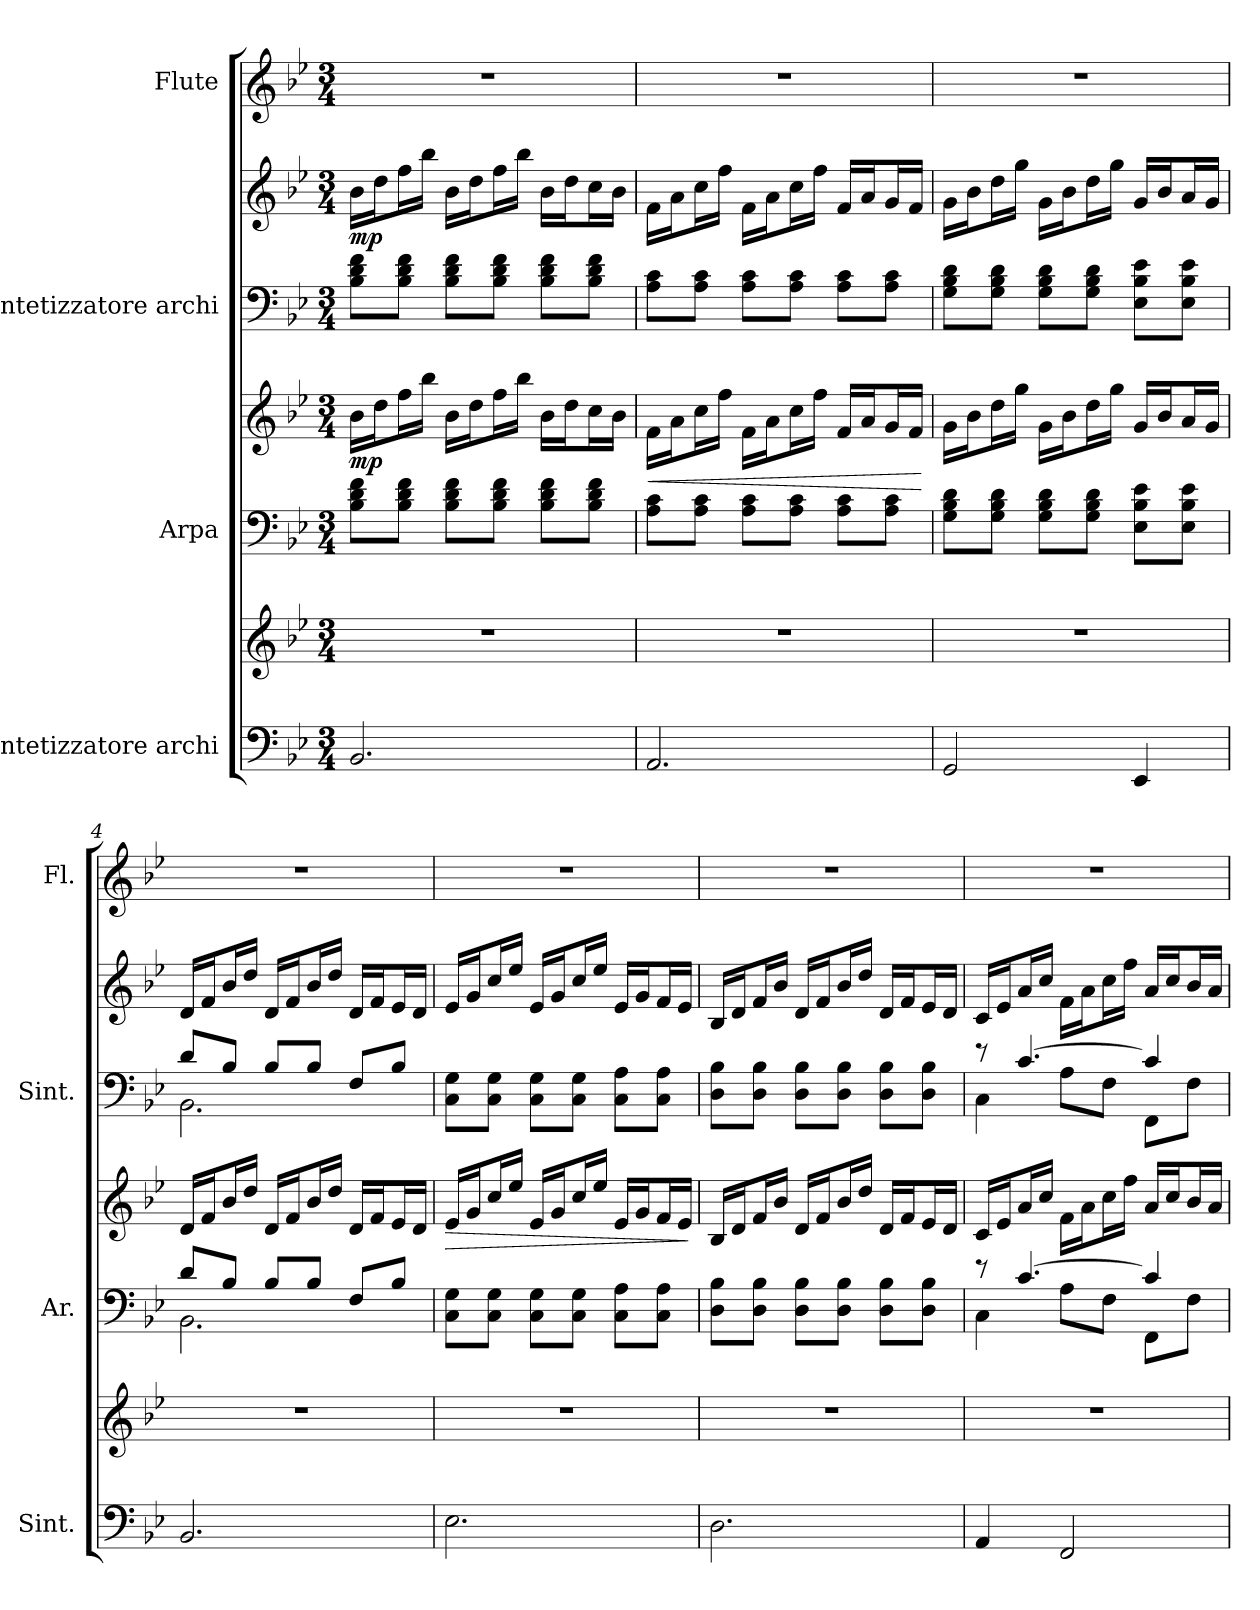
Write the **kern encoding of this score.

**kern	**kern	**kern	**kern	**dynam	**kern	**kern	**dynam	**kern
*part4	*part4	*part3	*part3	*part3	*part2	*part2	*part2	*part1
*staff7	*staff6	*staff5	*staff4	*staff4/5	*staff3	*staff2	*staff2/3	*staff1
*I"Sintetizzatore archi	*	*I"Arpa	*	*	*I"Sintetizzatore archi	*	*	*I"Flute
*I'Sint.	*	*I'Ar.	*	*	*I'Sint.	*	*	*I'Fl.
*clefF4	*clefG2	*clefF4	*clefG2	*	*clefF4	*clefG2	*	*clefG2
*k[b-e-]	*k[b-e-]	*k[b-e-]	*k[b-e-]	*	*k[b-e-]	*k[b-e-]	*	*k[b-e-]
*M3/4	*M3/4	*M3/4	*M3/4	*	*M3/4	*M3/4	*	*M3/4
*MM42	*MM42	*MM42	*MM42	*	*MM42	*MM42	*	*MM42
=1	=1	=1	=1	=1	=1	=1	=1	=1
!	!	!	!	!LO:DY:a=2	!	!	!LO:DY:a=2	!
2.BB-/	2.r	8B-\ 8d\ 8f\L	16b-\LL	mp	8B-\ 8d\ 8f\L	16b-\LL	mp	2.r
.	.	.	16dd\J	.	.	16dd\J	.	.
.	.	8B-\ 8d\ 8f\J	16ff\L	.	8B-\ 8d\ 8f\J	16ff\L	.	.
.	.	.	16bb-\JJ	.	.	16bb-\JJ	.	.
.	.	8B-\ 8d\ 8f\L	16b-\LL	.	8B-\ 8d\ 8f\L	16b-\LL	.	.
.	.	.	16dd\J	.	.	16dd\J	.	.
.	.	8B-\ 8d\ 8f\J	16ff\L	.	8B-\ 8d\ 8f\J	16ff\L	.	.
.	.	.	16bb-\JJ	.	.	16bb-\JJ	.	.
.	.	8B-\ 8d\ 8f\L	16b-\LL	.	8B-\ 8d\ 8f\L	16b-\LL	.	.
.	.	.	16dd\J	.	.	16dd\J	.	.
.	.	8B-\ 8d\ 8f\J	16cc\L	.	8B-\ 8d\ 8f\J	16cc\L	.	.
.	.	.	16b-\JJ	.	.	16b-\JJ	.	.
=2	=2	=2	=2	=2	=2	=2	=2	=2
!	!	!	!	!LO:HP:b	!	!	!	!
2.AA/	2.r	8A\ 8c\L	16f\LL	<	8A\ 8c\L	16f\LL	.	2.r
.	.	.	16a\J	.	.	16a\J	.	.
.	.	8A\ 8c\J	16cc\L	.	8A\ 8c\J	16cc\L	.	.
.	.	.	16ff\JJ	.	.	16ff\JJ	.	.
.	.	8A\ 8c\L	16f\LL	.	8A\ 8c\L	16f\LL	.	.
.	.	.	16a\J	.	.	16a\J	.	.
.	.	8A\ 8c\J	16cc\L	.	8A\ 8c\J	16cc\L	.	.
.	.	.	16ff\JJ	.	.	16ff\JJ	.	.
.	.	8A\ 8c\L	16f/LL	.	8A\ 8c\L	16f/LL	.	.
.	.	.	16a/J	.	.	16a/J	.	.
.	.	8A\ 8c\J	16g/L	.	8A\ 8c\J	16g/L	.	.
.	.	.	16f/JJ	.	.	16f/JJ	.	.
.	.	.	.	[	.	.	.	.
=3	=3	=3	=3	=3	=3	=3	=3	=3
2GG/	2.r	8G\ 8B-\ 8d\L	16g\LL	.	8G\ 8B-\ 8d\L	16g\LL	.	2.r
.	.	.	16b-\J	.	.	16b-\J	.	.
.	.	8G\ 8B-\ 8d\J	16dd\L	.	8G\ 8B-\ 8d\J	16dd\L	.	.
.	.	.	16gg\JJ	.	.	16gg\JJ	.	.
.	.	8G\ 8B-\ 8d\L	16g\LL	.	8G\ 8B-\ 8d\L	16g\LL	.	.
.	.	.	16b-\J	.	.	16b-\J	.	.
.	.	8G\ 8B-\ 8d\J	16dd\L	.	8G\ 8B-\ 8d\J	16dd\L	.	.
.	.	.	16gg\JJ	.	.	16gg\JJ	.	.
4EE-/	.	8E-\ 8B-\ 8e-\L	16g/LL	.	8E-\ 8B-\ 8e-\L	16g/LL	.	.
.	.	.	16b-/J	.	.	16b-/J	.	.
.	.	8E-\ 8B-\ 8e-\J	16a/L	.	8E-\ 8B-\ 8e-\J	16a/L	.	.
.	.	.	16g/JJ	.	.	16g/JJ	.	.
=4	=4	=4	=4	=4	=4	=4	=4	=4
*	*	*^	*	*	*^	*	*	*
2.BB-/	2.r	8d/L	2.BB-\	16d/LL	.	8d/L	2.BB-\	16d/LL	.	2.r
.	.	.	.	16f/J	.	.	.	16f/J	.	.
.	.	8B-/J	.	16b-/L	.	8B-/J	.	16b-/L	.	.
.	.	.	.	16dd/JJ	.	.	.	16dd/JJ	.	.
.	.	8B-/L	.	16d/LL	.	8B-/L	.	16d/LL	.	.
.	.	.	.	16f/J	.	.	.	16f/J	.	.
.	.	8B-/J	.	16b-/L	.	8B-/J	.	16b-/L	.	.
.	.	.	.	16dd/JJ	.	.	.	16dd/JJ	.	.
.	.	8F/L	.	16d/LL	.	8F/L	.	16d/LL	.	.
.	.	.	.	16f/J	.	.	.	16f/J	.	.
.	.	8B-/J	.	16e-/L	.	8B-/J	.	16e-/L	.	.
.	.	.	.	16d/JJ	.	.	.	16d/JJ	.	.
*	*	*v	*v	*	*	*v	*v	*	*	*
=5	=5	=5	=5	=5	=5	=5	=5	=5
!	!	!	!	!LO:HP:b	!	!	!	!
2.E-\	2.r	8C\ 8G\L	16e-/LL	>	8C\ 8G\L	16e-/LL	.	2.r
.	.	.	16g/J	.	.	16g/J	.	.
.	.	8C\ 8G\J	16cc/L	.	8C\ 8G\J	16cc/L	.	.
.	.	.	16ee-/JJ	.	.	16ee-/JJ	.	.
.	.	8C\ 8G\L	16e-/LL	.	8C\ 8G\L	16e-/LL	.	.
.	.	.	16g/J	.	.	16g/J	.	.
.	.	8C\ 8G\J	16cc/L	.	8C\ 8G\J	16cc/L	.	.
.	.	.	16ee-/JJ	.	.	16ee-/JJ	.	.
.	.	8C\ 8A\L	16e-/LL	.	8C\ 8A\L	16e-/LL	.	.
.	.	.	16g/J	.	.	16g/J	.	.
.	.	8C\ 8A\J	16f/L	.	8C\ 8A\J	16f/L	.	.
.	.	.	16e-/JJ	.	.	16e-/JJ	.	.
.	.	.	.	]	.	.	.	.
=6	=6	=6	=6	=6	=6	=6	=6	=6
2.D\	2.r	8D\ 8B-\L	16B-/LL	.	8D\ 8B-\L	16B-/LL	.	2.r
.	.	.	16d/J	.	.	16d/J	.	.
.	.	8D\ 8B-\J	16f/L	.	8D\ 8B-\J	16f/L	.	.
.	.	.	16b-/JJ	.	.	16b-/JJ	.	.
.	.	8D\ 8B-\L	16d/LL	.	8D\ 8B-\L	16d/LL	.	.
.	.	.	16f/J	.	.	16f/J	.	.
.	.	8D\ 8B-\J	16b-/L	.	8D\ 8B-\J	16b-/L	.	.
.	.	.	16dd/JJ	.	.	16dd/JJ	.	.
.	.	8D\ 8B-\L	16d/LL	.	8D\ 8B-\L	16d/LL	.	.
.	.	.	16f/J	.	.	16f/J	.	.
.	.	8D\ 8B-\J	16e-/L	.	8D\ 8B-\J	16e-/L	.	.
.	.	.	16d/JJ	.	.	16d/JJ	.	.
=7	=7	=7	=7	=7	=7	=7	=7	=7
*	*	*^	*	*	*^	*	*	*
4AA/	2.r	8r	4C\	16c/LL	.	8r	4C\	16c/LL	.	2.r
.	.	.	.	16e-/J	.	.	.	16e-/J	.	.
.	.	[4.c/	.	16a/L	.	[4.c/	.	16a/L	.	.
.	.	.	.	16cc/JJ	.	.	.	16cc/JJ	.	.
2FF/	.	.	8A\L	16f\LL	.	.	8A\L	16f\LL	.	.
.	.	.	.	16a\J	.	.	.	16a\J	.	.
.	.	.	8F\J	16cc\L	.	.	8F\J	16cc\L	.	.
.	.	.	.	16ff\JJ	.	.	.	16ff\JJ	.	.
.	.	4c/]	8FF\L	16a/LL	.	4c/]	8FF\L	16a/LL	.	.
.	.	.	.	16cc/J	.	.	.	16cc/J	.	.
.	.	.	8F\J	16b-/L	.	.	8F\J	16b-/L	.	.
.	.	.	.	16a/JJ	.	.	.	16a/JJ	.	.
*	*	*v	*v	*	*	*v	*v	*	*	*
=	=	=	=	=	=	=	=	=
*-	*-	*-	*-	*-	*-	*-	*-	*-
